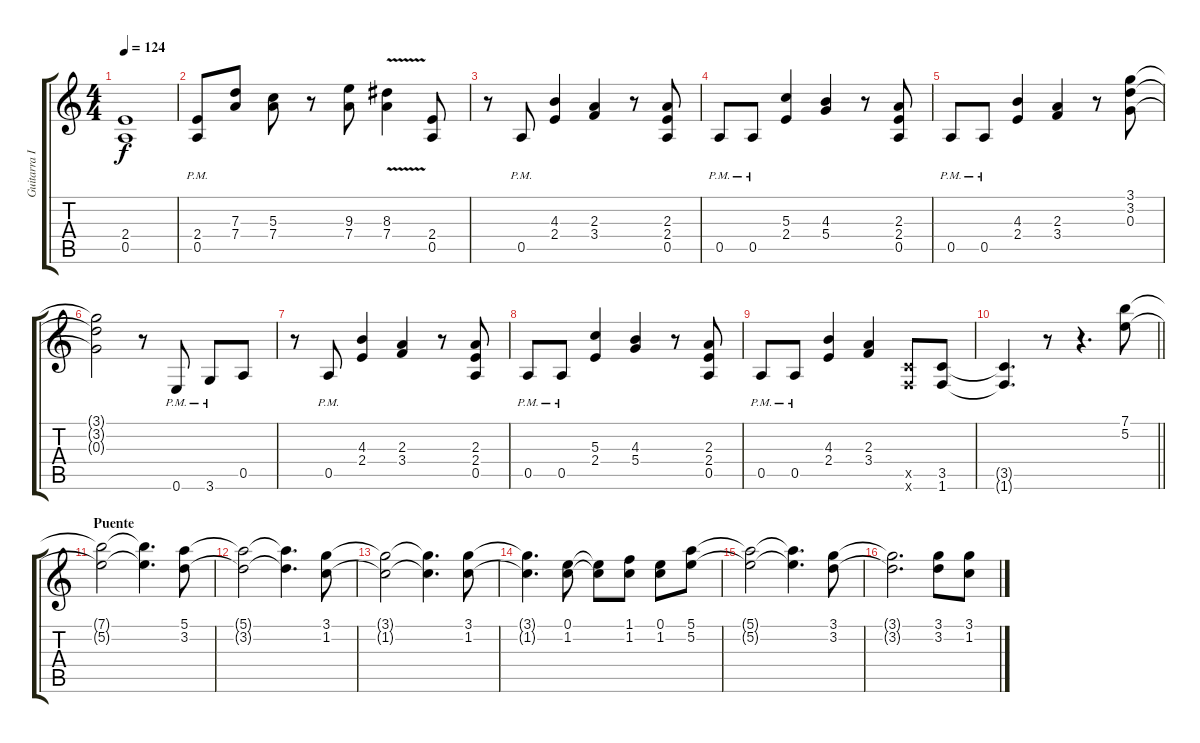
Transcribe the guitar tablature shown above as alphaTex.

\track ("Guitarra II" "Guitarra I") {instrument electricguitarclean}
\staff {score tabs}
\tuning (E4 B3 G3 D3 A2 E2) {hide}
\ts (4 4)
\tempo 124
\clef g2
\ks c
(2.4{t} 0.5{t}).1{dy f} |
(2.4 0.5{pm}).8 (7.3 7.4).8 (5.3 7.4).8 r.8 (9.3 7.4).8 (8.3{v} 7.4).4 (2.4 0.5).8 |
r.8 0.5{pm}.8 (4.3 2.4).4 (2.3 3.4).4 r.8 (2.3 2.4 0.5).8 |
0.5{pm}.8 0.5{pm}.8 (5.3 2.4).4 (4.3 5.4).4 r.8 (2.3 2.4 0.5).8 |
0.5{pm}.8 0.5{pm}.8 (4.3 2.4).4 (2.3 3.4).4 r.8 (3.1 3.2 0.3).8 |
(3.1{t} 3.2{t} 0.3{t}).2 r.8 0.6{pm}.8 3.6{pm}.8 0.5.8 |
r.8 0.5{pm}.8 (4.3 2.4).4 (2.3 3.4).4 r.8 (2.3 2.4 0.5).8 |
0.5{pm}.8 0.5{pm}.8 (5.3 2.4).4 (4.3 5.4).4 r.8 (2.3 2.4 0.5).8 |
0.5{pm}.8 0.5{pm}.8 (4.3 2.4).4 (2.3 3.4).4 (3.5{x} 1.6{x}).8 (3.5 1.6).8 |
\barLineRight lightlight
(3.5{t} 1.6{t}).4{d} r.8 r.4{d} (7.1 5.2).8 |
\section ("" "Puente")
(7.1{t} 5.2{t}).2 (7.1{t} 5.2{t}).4{d} (5.1 3.2).8 |
(5.1{t} 3.2{t}).2 (5.1{t} 3.2{t}).4{d} (3.1 1.2).8 |
(3.1{t} 1.2{t}).2 (3.1{t} 1.2{t}).4{d} (3.1 1.2).8 |
(3.1{t} 1.2{t}).4{d} (0.1 1.2).8 (0.1{t} 1.2{t}).8 (1.1 1.2).8 (0.1 1.2).8 (5.1 5.2).8 |
(5.1{t} 5.2{t}).2 (5.1{t} 5.2{t}).4{d} (3.1 3.2).8 |
(3.1{t} 3.2{t}).2{d} (3.1 3.2).8 (3.1 1.2).8
